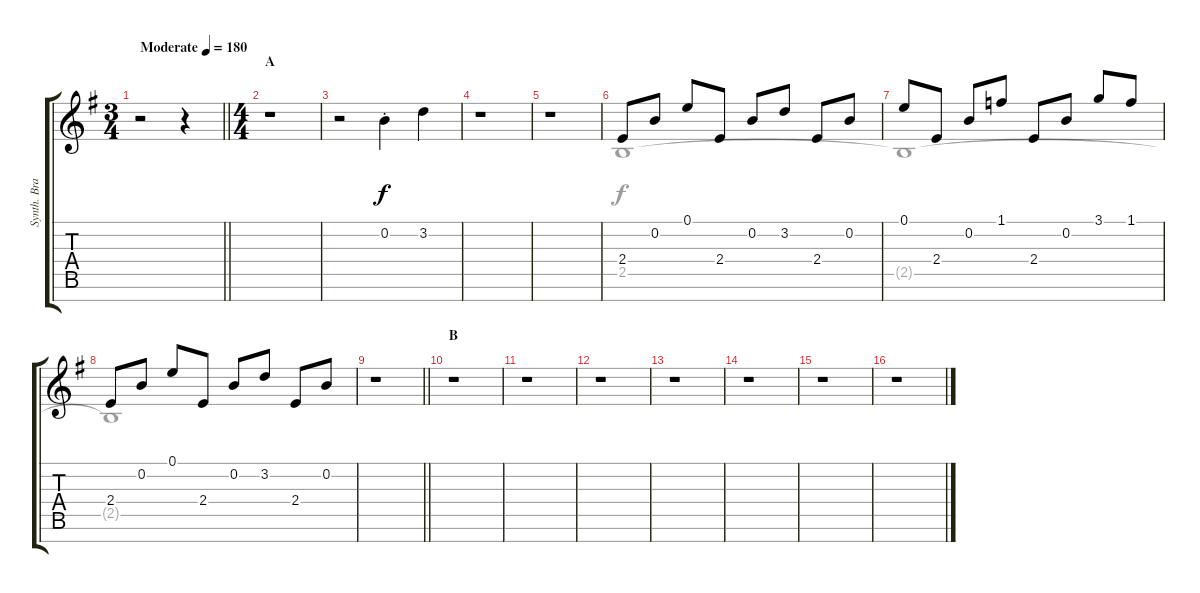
\track ("Synth. Brass" "Synth. Bra") {instrument synthbrass1}
\staff {score tabs}
\tuning (E5 B4 G4 D4 A3 E3 B2) {hide}
\voice
\ts (3 4)
\tempo (180 "Moderate")
\clef g2
\barLineRight lightlight
\ks g
r.2{dy f instrument synthbrass1} r.4 |
\ts (4 4)
\section ("" "A")
r.1 |
r.2 0.2{st}.4 3.2.4 |
r.1 |
r.1 |
2.4.8 0.2.8 0.1.8 2.4.8 0.2.8 3.2.8 2.4.8 0.2.8 |
0.1.8 2.4.8 0.2.8 1.1.8 2.4.8 0.2.8 3.1.8 1.1.8 |
2.4.8 0.2.8 0.1.8 2.4.8 0.2.8 3.2.8 2.4.8 0.2.8 |
\barLineRight lightlight
r.1 |
\section ("" "B")
r.1 |
r.1 |
r.1 |
r.1 |
r.1 |
r.1 |
r.1
\voice
\clef g2
\ottava regular
\simile none
\barLineRight lightlight
\ks g
|
|
|
|
|
2.5.1 |
2.5{t}.1 |
2.5{t}.1 |
\barLineRight lightlight
|
|
|
|
|
|
|
